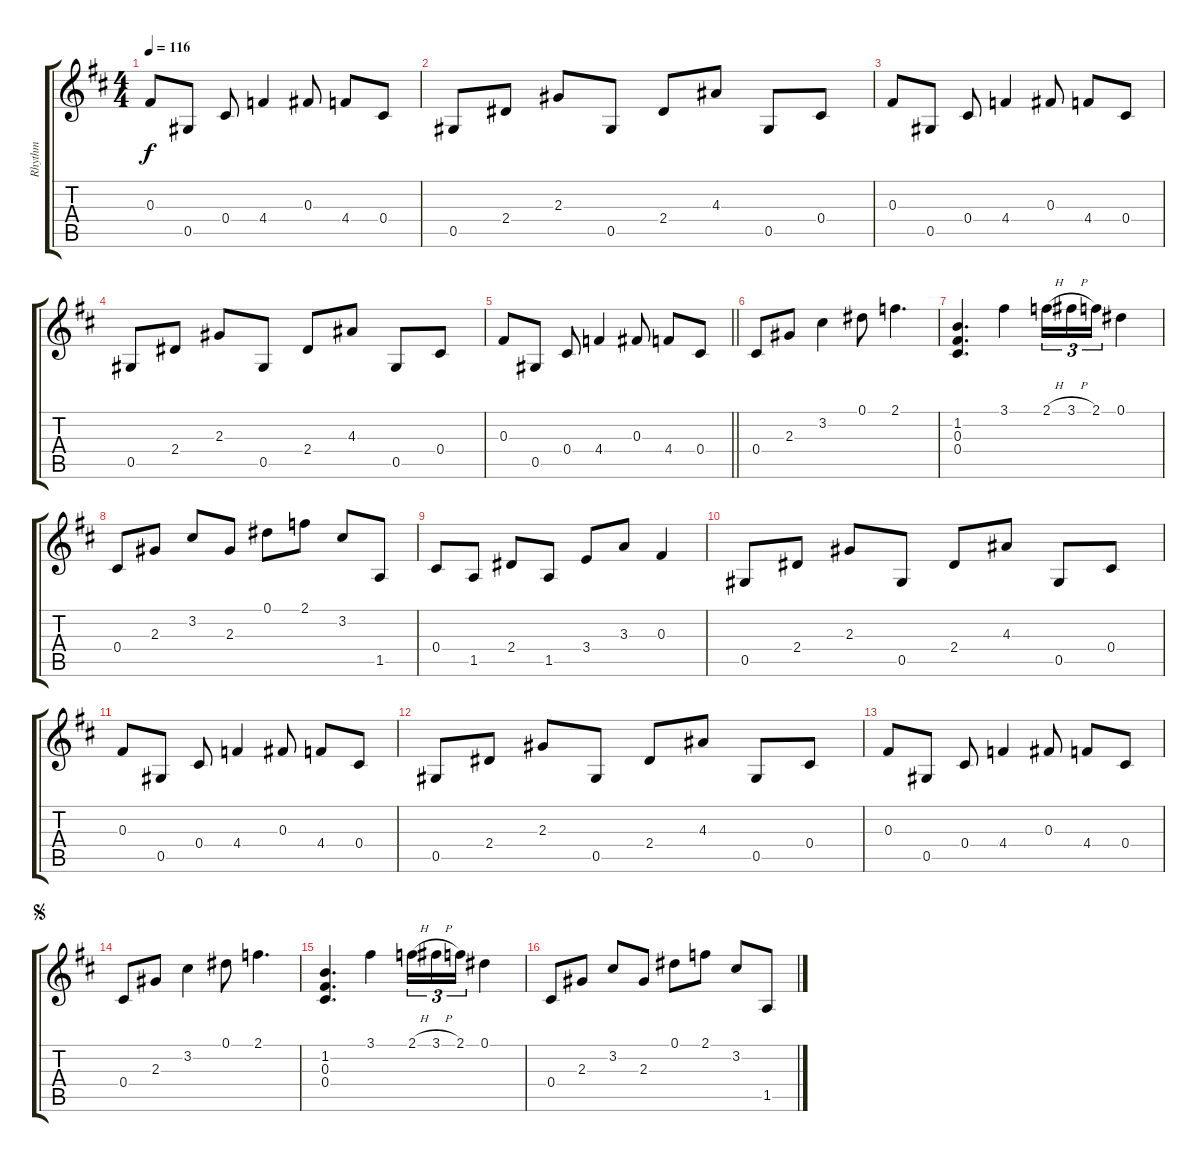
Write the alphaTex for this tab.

\track ("Rhythm" "Rhythm") {instrument overdrivenguitar}
\staff {score tabs}
\tuning (Eb4 Bb3 Gb3 Db3 Ab2 Db2) {hide}
\ts (4 4)
\tempo 116
\clef g2
\ks d
0.3.8{dy f} 0.5.8 0.4.8 4.4.4 0.3.8 4.4.8 0.4.8 |
0.5.8 2.4.8 2.3.8 0.5.8 2.4.8 4.3.8 0.5.8 0.4.8 |
0.3.8 0.5.8 0.4.8 4.4.4 0.3.8 4.4.8 0.4.8 |
0.5.8 2.4.8 2.3.8 0.5.8 2.4.8 4.3.8 0.5.8 0.4.8 |
\barLineRight lightlight
0.3.8 0.5.8 0.4.8 4.4.4 0.3.8 4.4.8 0.4.8 |
0.4.8 2.3.8 3.2.4 0.1.8 2.1.4{d} |
(1.2 0.3 0.4).4{d} 3.1.4 2.1{h}.16{tu (3 2)} 3.1{h}.16{tu (3 2)} 2.1.16{tu (3 2)} 0.1.4 |
0.4.8 2.3.8 3.2.8 2.3.8 0.1.8 2.1.8 3.2.8 1.5.8 |
0.4.8 1.5.8 2.4.8 1.5.8 3.4.8 3.3.8 0.3.4 |
0.5.8 2.4.8 2.3.8 0.5.8 2.4.8 4.3.8 0.5.8 0.4.8 |
0.3.8 0.5.8 0.4.8 4.4.4 0.3.8 4.4.8 0.4.8 |
0.5.8 2.4.8 2.3.8 0.5.8 2.4.8 4.3.8 0.5.8 0.4.8 |
0.3.8 0.5.8 0.4.8 4.4.4 0.3.8 4.4.8 0.4.8 |
\jump segno
0.4.8 2.3.8 3.2.4 0.1.8 2.1.4{d} |
(1.2 0.3 0.4).4{d} 3.1.4 2.1{h}.16{tu (3 2)} 3.1{h}.16{tu (3 2)} 2.1.16{tu (3 2)} 0.1.4 |
0.4.8 2.3.8 3.2.8 2.3.8 0.1.8 2.1.8 3.2.8 1.5.8
